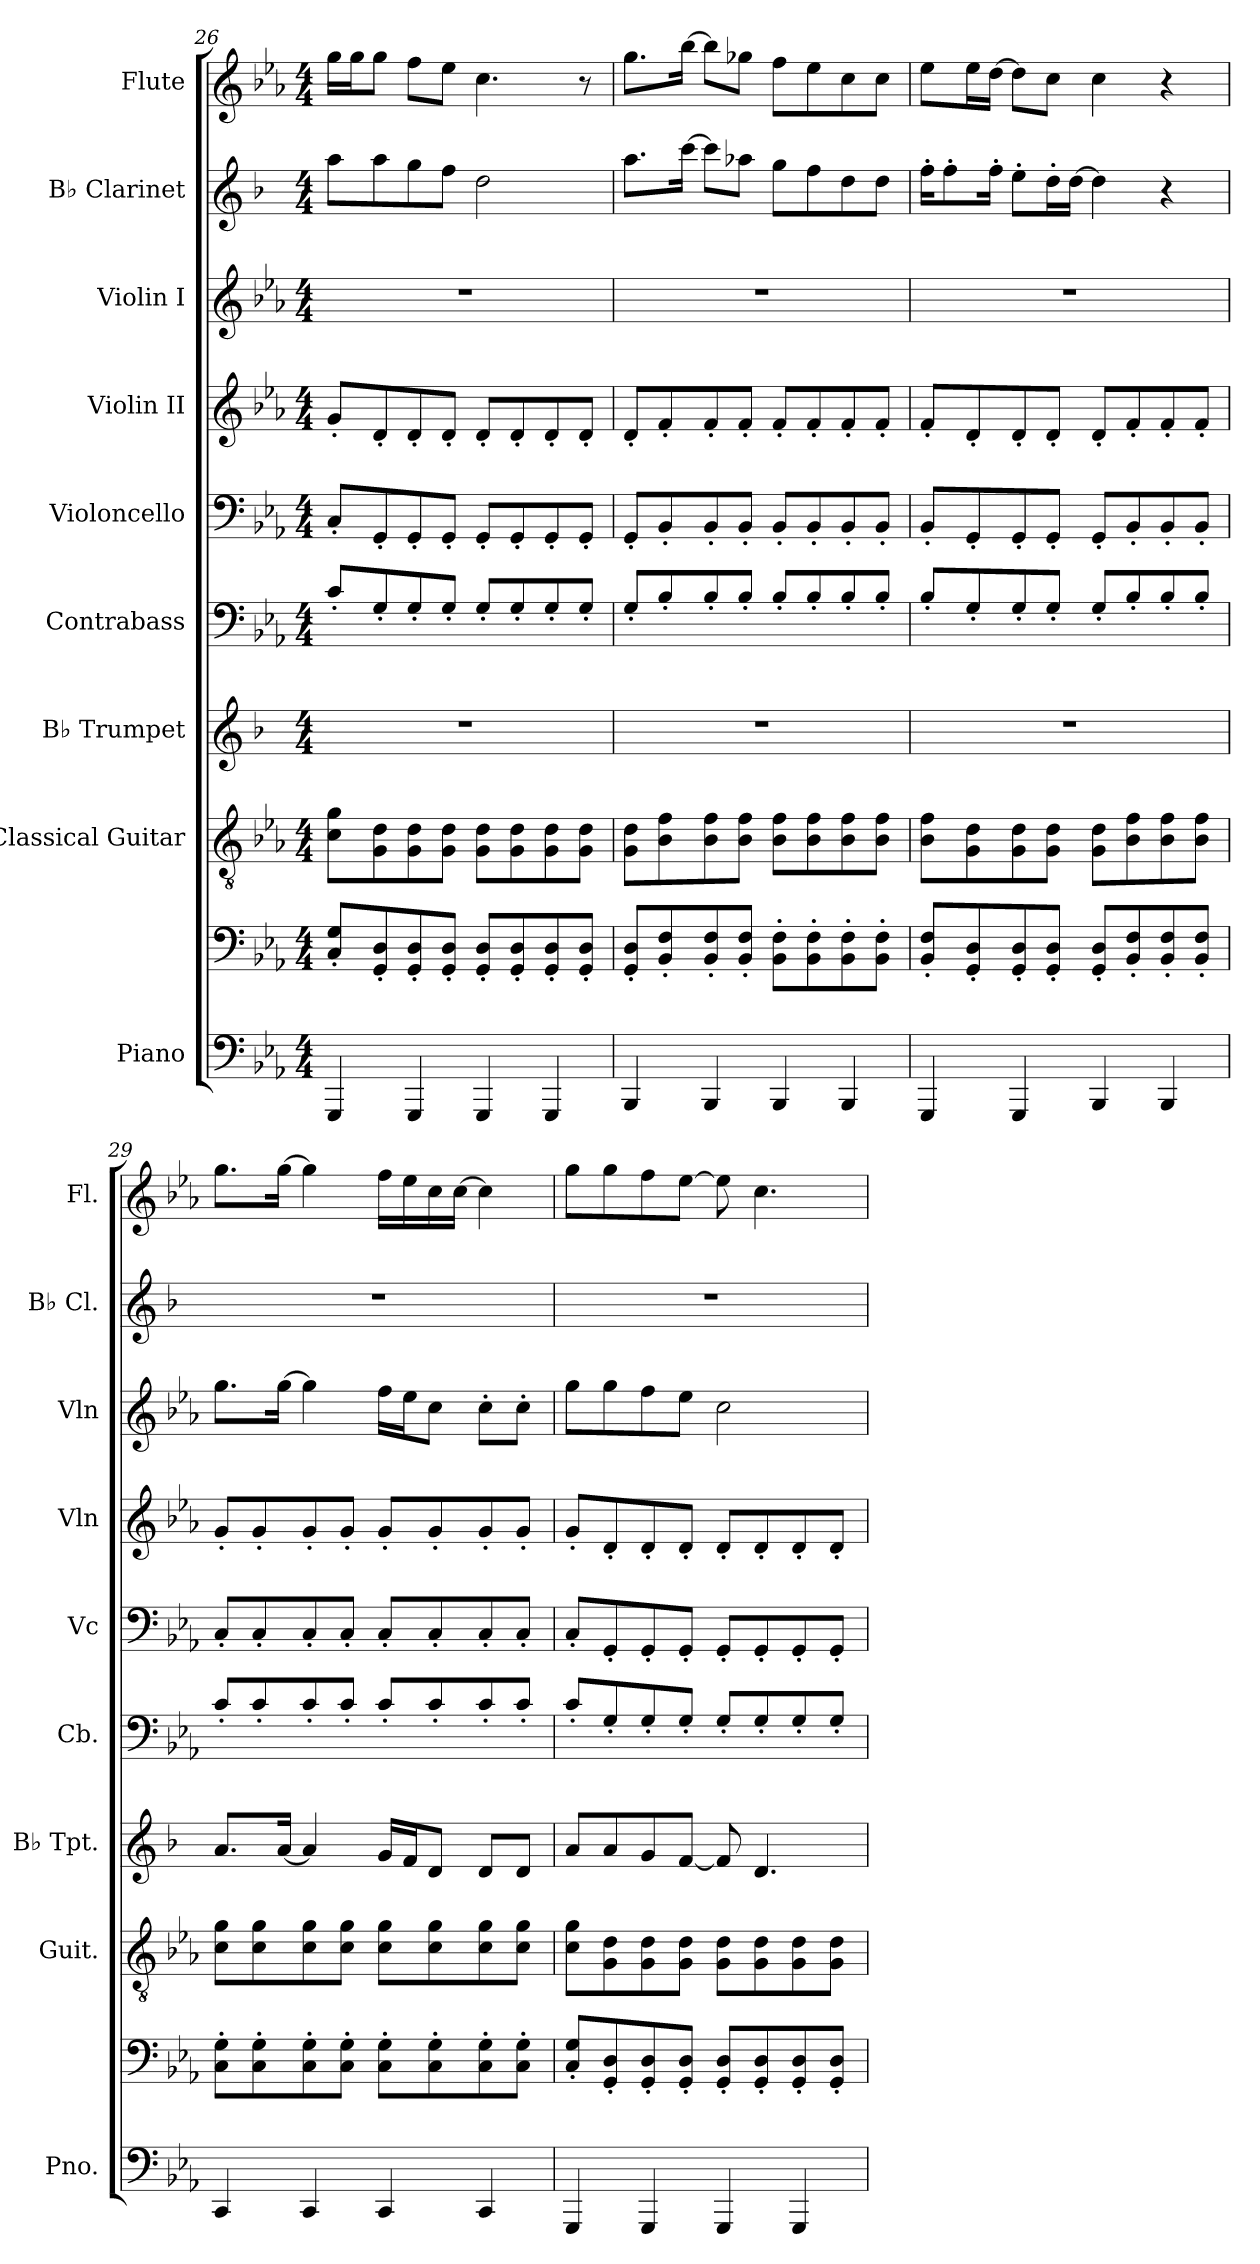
**kern	**kern	**kern	**kern	**kern	**kern	**kern	**kern	**kern	**kern
*part9	*part9	*part8	*part7	*part6	*part5	*part4	*part3	*part2	*part1
*staff10	*staff9	*staff8	*staff7	*staff6	*staff5	*staff4	*staff3	*staff2	*staff1
*I"Piano	*	*I"Classical Guitar	*I"B♭ Trumpet	*I"Contrabass	*I"Violoncello	*I"Violin II	*I"Violin I	*I"B♭ Clarinet	*I"Flute
*I'Pno.	*	*I'Guit.	*I'B♭ Tpt.	*I'Cb.	*I'Vc	*I'Vln	*I'Vln	*I'B♭ Cl.	*I'Fl.
!!LO:PB:g=z
*clefF4	*clefF4	*clefGv2	*clefG2	*clefF4	*clefF4	*clefG2	*clefG2	*clefG2	*clefG2
*	*	*	*ITrd1c2	*ITrd7c12	*	*	*	*ITrd1c2	*
*k[b-e-a-]	*k[b-e-a-]	*k[b-e-a-]	*k[b-e-a-]	*k[b-e-a-]	*k[b-e-a-]	*k[b-e-a-]	*k[b-e-a-]	*k[b-e-a-]	*k[b-e-a-]
*M4/4	*M4/4	*M4/4	*M4/4	*M4/4	*M4/4	*M4/4	*M4/4	*M4/4	*M4/4
=26	=26	=26	=26	=26	=26	=26	=26	=26	=26
4GGG/	8C/' 8G/'L	8c\ 8g\L	1r	8C'/L	8C'/L	8g'/L	1r	8gg\L	16gg\LL
.	.	.	.	.	.	.	.	.	16gg\J
.	8GG/' 8D/'	8G\ 8d\	.	8GG'/	8GG'/	8d'/	.	8gg\	8gg\J
4GGG/	8GG/' 8D/'	8G\ 8d\	.	8GG'/	8GG'/	8d'/	.	8ff\	8ff\L
.	8GG/' 8D/'J	8G\ 8d\J	.	8GG'/J	8GG'/J	8d'/J	.	8ee-\J	8ee-\J
4GGG/	8GG/' 8D/'L	8G\ 8d\L	.	8GG'/L	8GG'/L	8d'/L	.	2cc\	4.cc\
.	8GG/' 8D/'	8G\ 8d\	.	8GG'/	8GG'/	8d'/	.	.	.
4GGG/	8GG/' 8D/'	8G\ 8d\	.	8GG'/	8GG'/	8d'/	.	.	.
.	8GG/' 8D/'J	8G\ 8d\J	.	8GG'/J	8GG'/J	8d'/J	.	.	8r
=27	=27	=27	=27	=27	=27	=27	=27	=27	=27
4BBB-/	8GG/' 8D/'L	8G\ 8d\L	1r	8GG'/L	8GG'/L	8d'/L	1r	8.gg\L	8.gg\L
.	8BB-/' 8F/'	8B-\ 8f\	.	8BB-'/	8BB-'/	8f'/	.	.	.
.	.	.	.	.	.	.	.	[16bb-\Jk	[16bb-\Jk
4BBB-/	8BB-/' 8F/'	8B-\ 8f\	.	8BB-'/	8BB-'/	8f'/	.	8bb-\L]	8bb-\L]
.	8BB-/' 8F/'J	8B-\ 8f\J	.	8BB-'/J	8BB-'/J	8f'/J	.	8gg-X\J	8gg-X\J
4BBB-/	8BB-\' 8F\'L	8B-\ 8f\L	.	8BB-'/L	8BB-'/L	8f'/L	.	8ff\L	8ff\L
.	8BB-\' 8F\'	8B-\ 8f\	.	8BB-'/	8BB-'/	8f'/	.	8ee-\	8ee-\
4BBB-/	8BB-\' 8F\'	8B-\ 8f\	.	8BB-'/	8BB-'/	8f'/	.	8cc\	8cc\
.	8BB-\' 8F\'J	8B-\ 8f\J	.	8BB-'/J	8BB-'/J	8f'/J	.	8cc\J	8cc\J
=28	=28	=28	=28	=28	=28	=28	=28	=28	=28
4GGG/	8BB-/' 8F/'L	8B-\ 8f\L	1r	8BB-'/L	8BB-'/L	8f'/L	1r	16ee-'\KL	8ee-\L
.	.	.	.	.	.	.	.	8ee-'\	.
.	8GG/' 8D/'	8G\ 8d\	.	8GG'/	8GG'/	8d'/	.	.	16ee-\L
.	.	.	.	.	.	.	.	16ee-'\Jk	[16dd\JJ
4GGG/	8GG/' 8D/'	8G\ 8d\	.	8GG'/	8GG'/	8d'/	.	8dd'\L	8dd\L]
.	8GG/' 8D/'J	8G\ 8d\J	.	8GG'/J	8GG'/J	8d'/J	.	16cc'\L	8cc\J
.	.	.	.	.	.	.	.	[16cc\JJ	.
4BBB-/	8GG/' 8D/'L	8G\ 8d\L	.	8GG'/L	8GG'/L	8d'/L	.	4cc\]	4cc\
.	8BB-/' 8F/'	8B-\ 8f\	.	8BB-'/	8BB-'/	8f'/	.	.	.
4BBB-/	8BB-/' 8F/'	8B-\ 8f\	.	8BB-'/	8BB-'/	8f'/	.	4r	4r
.	8BB-/' 8F/'J	8B-\ 8f\J	.	8BB-'/J	8BB-'/J	8f'/J	.	.	.
=29	=29	=29	=29	=29	=29	=29	=29	=29	=29
4CC/	8C\' 8G\'L	8c\ 8g\L	8.g/L	8C'/L	8C'/L	8g'/L	8.gg\L	1r	8.gg\L
.	8C\' 8G\'	8c\ 8g\	.	8C'/	8C'/	8g'/	.	.	.
.	.	.	[16g/Jk	.	.	.	[16gg\Jk	.	[16gg\Jk
4CC/	8C\' 8G\'	8c\ 8g\	4g/]	8C'/	8C'/	8g'/	4gg\]	.	4gg\]
.	8C\' 8G\'J	8c\ 8g\J	.	8C'/J	8C'/J	8g'/J	.	.	.
4CC/	8C\' 8G\'L	8c\ 8g\L	16f/LL	8C'/L	8C'/L	8g'/L	16ff\LL	.	16ff\LL
.	.	.	16e-/J	.	.	.	16ee-\J	.	16ee-\
.	8C\' 8G\'	8c\ 8g\	8c/J	8C'/	8C'/	8g'/	8cc\J	.	16cc\
.	.	.	.	.	.	.	.	.	[16cc\JJ
4CC/	8C\' 8G\'	8c\ 8g\	8c/L	8C'/	8C'/	8g'/	8cc'\L	.	4cc\]
.	8C\' 8G\'J	8c\ 8g\J	8c/J	8C'/J	8C'/J	8g'/J	8cc'\J	.	.
=30	=30	=30	=30	=30	=30	=30	=30	=30	=30
4GGG/	8C/' 8G/'L	8c\ 8g\L	8g/L	8C'/L	8C'/L	8g'/L	8gg\L	1r	8gg\L
.	8GG/' 8D/'	8G\ 8d\	8g/	8GG'/	8GG'/	8d'/	8gg\	.	8gg\
4GGG/	8GG/' 8D/'	8G\ 8d\	8f/	8GG'/	8GG'/	8d'/	8ff\	.	8ff\
.	8GG/' 8D/'J	8G\ 8d\J	[8e-/J	8GG'/J	8GG'/J	8d'/J	8ee-\J	.	[8ee-\J
4GGG/	8GG/' 8D/'L	8G\ 8d\L	8e-/]	8GG'/L	8GG'/L	8d'/L	2cc\	.	8ee-\]
.	8GG/' 8D/'	8G\ 8d\	4.c/	8GG'/	8GG'/	8d'/	.	.	4.cc\
4GGG/	8GG/' 8D/'	8G\ 8d\	.	8GG'/	8GG'/	8d'/	.	.	.
.	8GG/' 8D/'J	8G\ 8d\J	.	8GG'/J	8GG'/J	8d'/J	.	.	.
=	=	=	=	=	=	=	=	=	=
*-	*-	*-	*-	*-	*-	*-	*-	*-	*-
